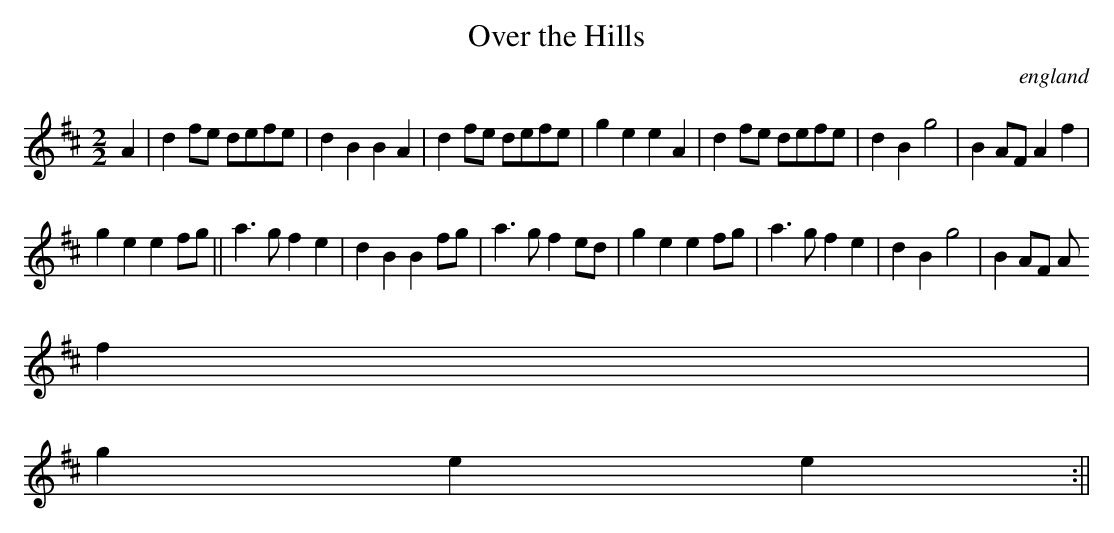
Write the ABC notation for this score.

X:1
T:Over the Hills
O:england
M:2/2
L:1/8
K:D
A2|d2fe defe|d2B2 B2A2|d2fe defe|g2e2 e2A2|d2fe defe|d2B2 g4|B2AF A2f2|
g2e2 e2fg||a3g f2e2|d2B2 B2fg|a3g f2ed|g2e2 e2fg|a3g f2e2|d2B2 g4|B2AF A
2f2|
g2e2 e2:||
